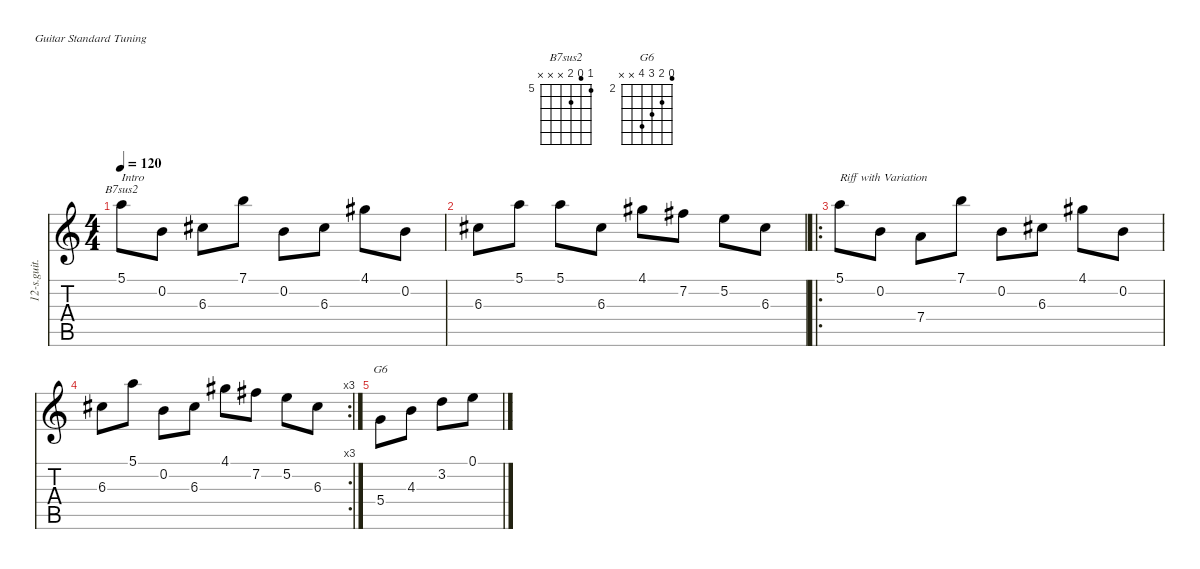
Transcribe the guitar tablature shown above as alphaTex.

\defaultSystemsLayout 4
\hideDynamics
\bracketExtendMode nobrackets
\otherSystemsTrackNameOrientation horizontal
\track ("12 St. Steel Guitar" "12-s.guit.") {instrument acousticguitarsteel}
\staff {score tabs}
\tuning (E4 B3 G3 D3 A2 E2)
\chord ("B7sus2" 5 4 6 x x x) {firstfret 5 showfingering false}
\chord ("G6" 1 3 4 5 x x) {firstfret 2 showfingering false}
\ts (4 4)
\tempo 120
\clef g2
\ks c
5.1.8{ch "B7sus2" txt "Intro" dy mf instrument acousticguitarsteel beam Down} 0.2.8{beam Down} 6.3{acc #}.8{beam Down} 7.1.8{beam Down} 0.2.8{beam Down} 6.3{acc #}.8{beam Down} 4.1{acc #}.8{beam Down} 0.2.8{beam Down} |
6.3{acc #}.8{beam Down} 5.1.8{beam Down} 5.1.8{beam Down} 6.3{acc #}.8{beam Down} 4.1{acc #}.8{beam Down} 7.2{acc #}.8{beam Down} 5.2.8{beam Down} 6.3{acc #}.8{beam Down} |
\ro
5.1.8{txt "Riff with Variation" beam Down} 0.2.8{beam Down} 7.4.8{beam Down} 7.1.8{beam Down} 0.2.8{beam Down} 6.3{acc #}.8{beam Down} 4.1{acc #}.8{beam Down} 0.2.8{beam Down} |
\rc 3
6.3{acc #}.8{beam Down} 5.1.8{beam Down} 0.2.8{beam Down} 6.3{acc #}.8{beam Down} 4.1{acc #}.8{beam Down} 7.2{acc #}.8{beam Down} 5.2.8{beam Down} 6.3{acc #}.8{beam Down} |
5.4.8{ch "G6" beam Down} 4.3.8{beam Down} 3.2.8{beam Down} 0.1.8{beam Down}
